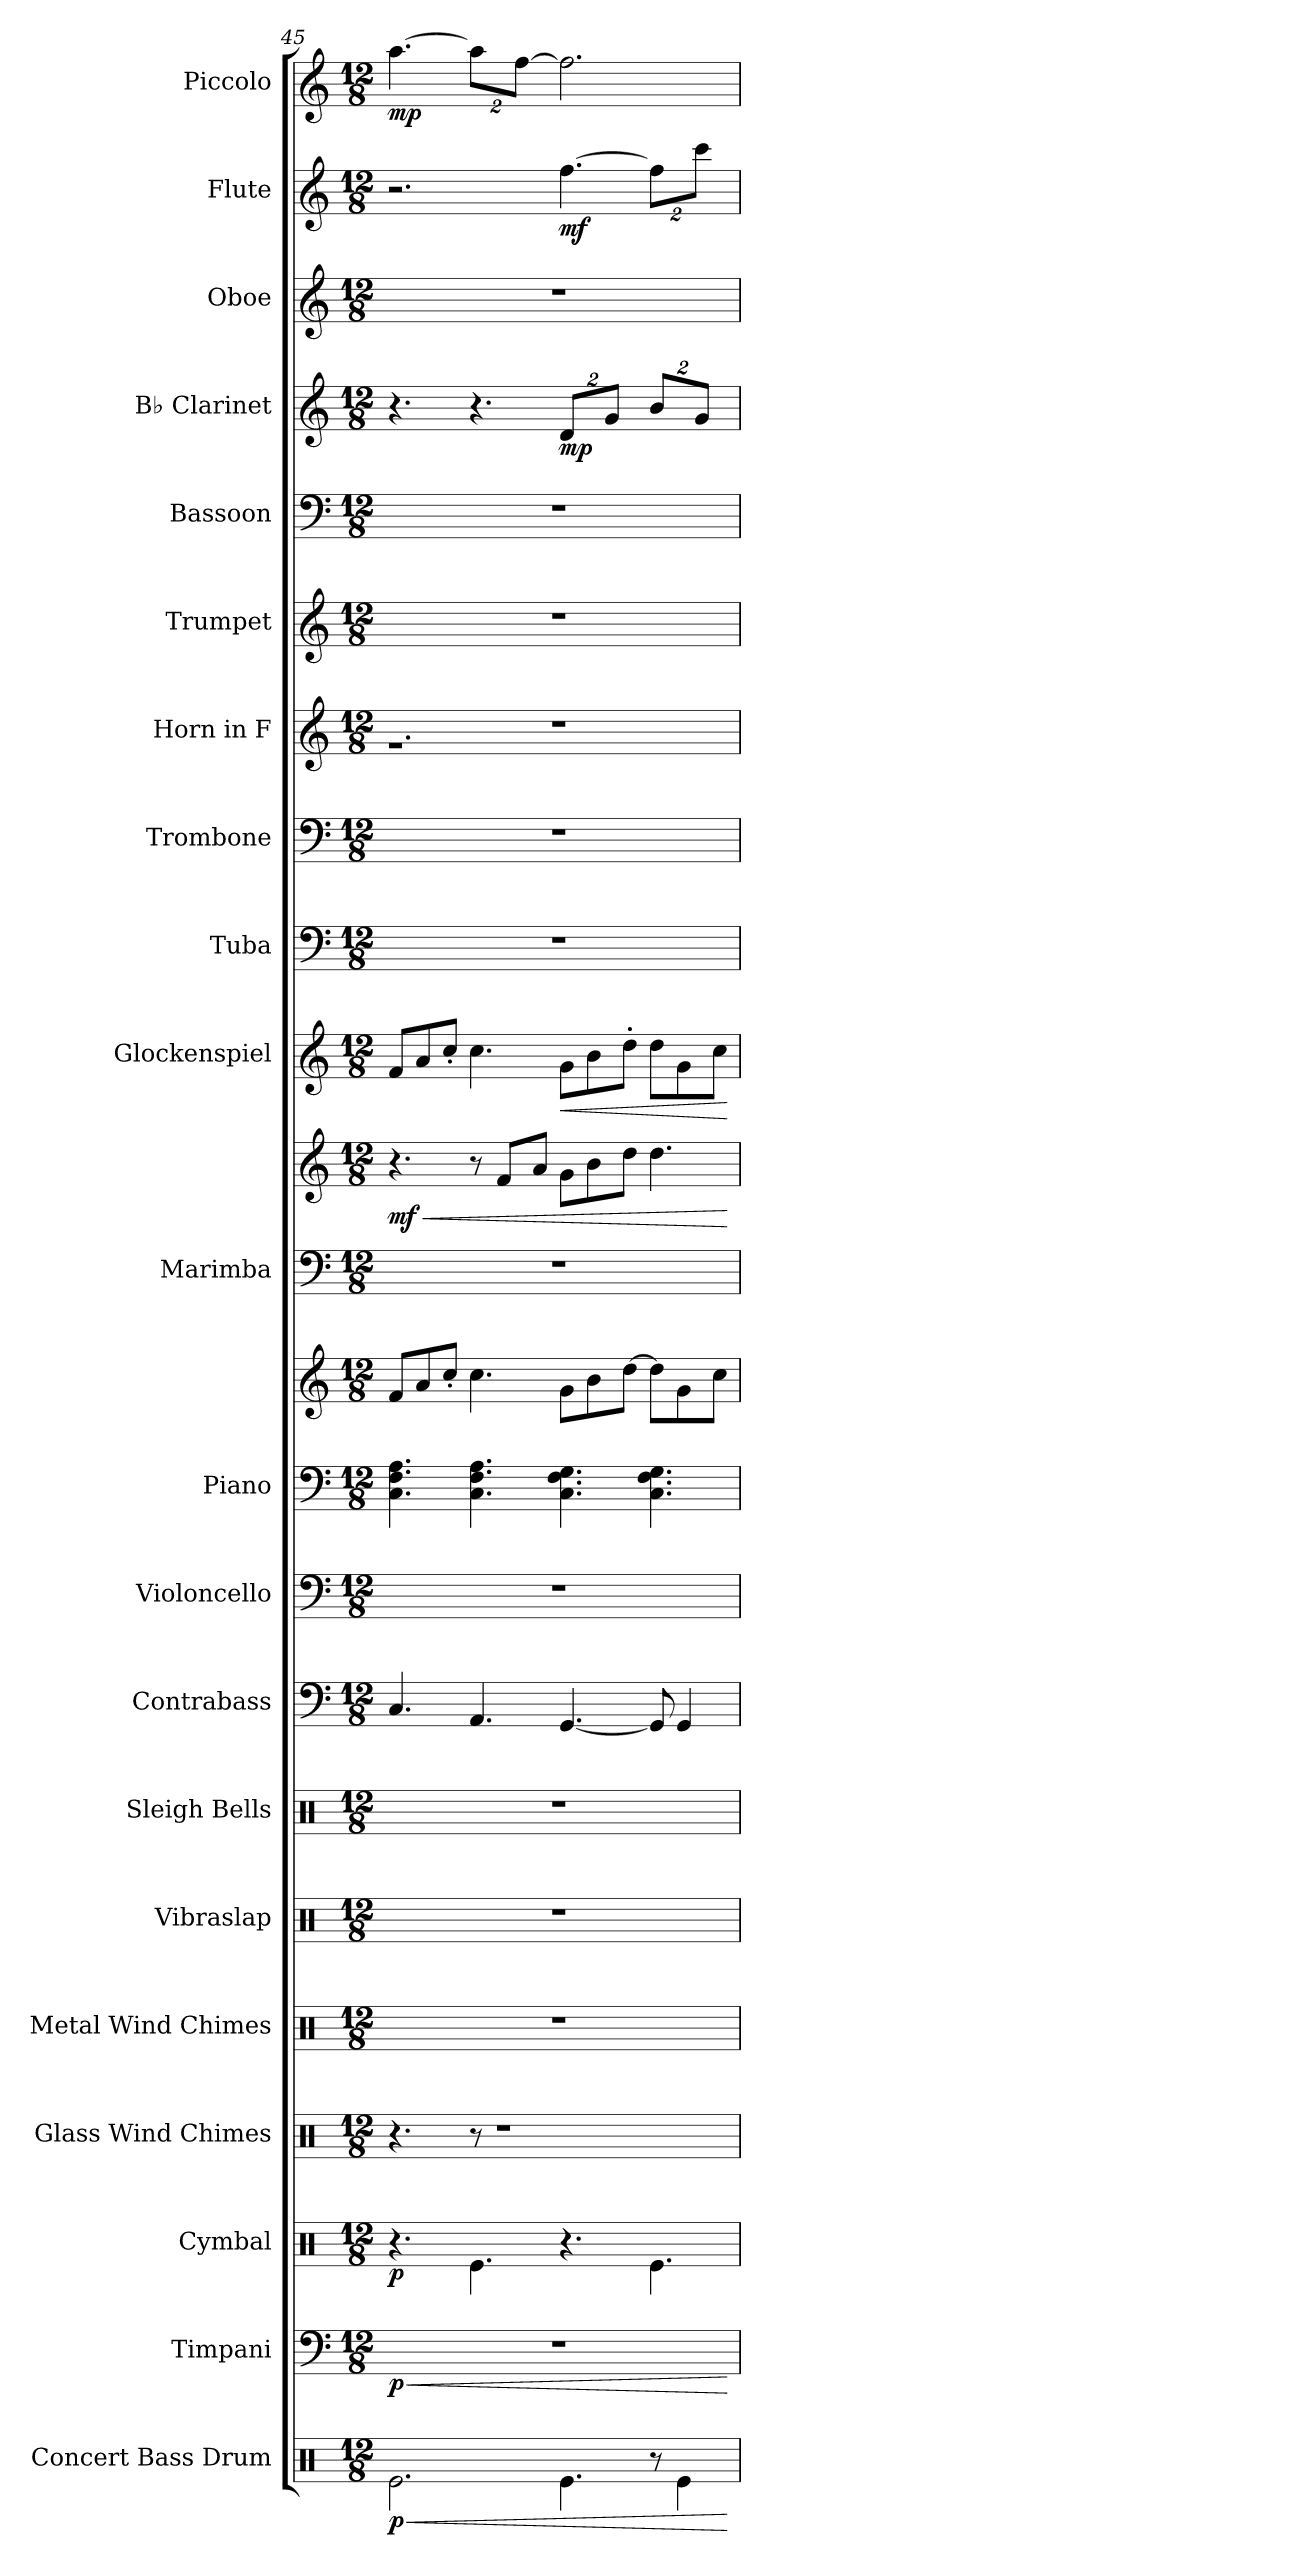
**kern	**dynam	**kern	**dynam	**kern	**dynam	**kern	**kern	**dynam	**kern	**kern	**kern	**kern	**kern	**kern	**kern	**kern	**dynam	**kern	**dynam	**kern	**kern	**kern	**kern	**kern	**kern	**dynam	**kern	**kern	**dynam	**kern	**dynam
*part21	*part21	*part20	*part20	*part19	*part19	*part18	*part17	*part17	*part16	*part15	*part14	*part13	*part12	*part12	*part11	*part11	*part11	*part10	*part10	*part9	*part8	*part7	*part6	*part5	*part4	*part4	*part3	*part2	*part2	*part1	*part1
*staff23	*staff23	*staff22	*staff22	*staff21	*staff21	*staff20	*staff19	*staff19	*staff18	*staff17	*staff16	*staff15	*staff14	*staff13	*staff12	*staff11	*staff11/12	*staff10	*staff10	*staff9	*staff8	*staff7	*staff6	*staff5	*staff4	*staff4	*staff3	*staff2	*staff2	*staff1	*staff1
*I"Concert Bass Drum	*	*I"Timpani	*	*I"Cymbal	*	*I"Glass Wind Chimes	*I"Metal Wind Chimes	*	*I"Vibraslap	*I"Sleigh Bells	*I"Contrabass	*I"Violoncello	*I"Piano	*	*I"Marimba	*	*	*I"Glockenspiel	*	*I"Tuba	*I"Trombone	*I"Horn in F	*I"Trumpet	*I"Bassoon	*I"B♭ Clarinet	*	*I"Oboe	*I"Flute	*	*I"Piccolo	*
*I'Con. BD	*	*I'Timp.	*	*I'Cym.	*	*I'Gl. Wn Ch.	*I'Met. Wn Ch.	*	*I'Vibslp.	*I'Sle. Be.	*I'Cb.	*I'Vc.	*I'Pno.	*	*I'Mrm.	*	*	*I'Glock.	*	*I'Tba.	*I'Tbn.	*	*I'Tpt.	*I'Bsn.	*I'B♭ Cl.	*	*I'Ob.	*I'Fl.	*	*I'Picc.	*
*clefX	*	*clefF4	*	*clefX	*	*clefX	*clefX	*	*clefX	*clefX	*clefF4	*clefF4	*clefF4	*clefG2	*clefF4	*clefG2	*	*clefG2	*	*clefF4	*clefF4	*clefG2	*clefG2	*clefF4	*clefG2	*	*clefG2	*clefG2	*	*clefG2	*
*	*	*	*	*	*	*	*	*	*	*	*ITrd7c12	*	*	*	*	*	*	*ITrd-14c-24	*	*	*	*ITrd4c7	*ITrd1c2	*	*ITrd1c2	*	*	*	*	*ITrd-7c-12	*
*k[]	*	*k[]	*	*k[]	*	*k[]	*k[]	*	*k[]	*k[]	*k[]	*k[]	*k[]	*k[]	*k[]	*k[]	*	*k[]	*	*k[]	*k[]	*k[b-]	*k[b-e-]	*k[]	*k[b-e-]	*	*k[]	*k[]	*	*k[]	*
*M12/8	*	*M12/8	*	*M12/8	*	*M12/8	*M12/8	*	*M12/8	*M12/8	*M12/8	*M12/8	*M12/8	*M12/8	*M12/8	*M12/8	*	*M12/8	*	*M12/8	*M12/8	*M12/8	*M12/8	*M12/8	*M12/8	*	*M12/8	*M12/8	*	*M12/8	*
=45	=45	=45	=45	=45	=45	=45	=45	=45	=45	=45	=45	=45	=45	=45	=45	=45	=45	=45	=45	=45	=45	=45	=45	=45	=45	=45	=45	=45	=45	=45	=45
!	!LO:HP:b	!	!LO:HP:b	!	!	!	!	!	!	!	!	!	!	!	!	!	!LO:HP:b	!	!	!	!	!	!	!	!	!	!	!	!	!	!
*	*	*	*	*	*	*	*	*	*	*	*	*	*	*	*	*	*	*	*	*	*	*^	*	*	*	*	*	*	*	*	*
!	!LO:DY:n=1:b	!	!LO:DY:n=1:b	!	!LO:DY:b	!	!	!LO:DY:b	!	!	!	!	!	!	!	!	!	!	!	!	!	!	!	!	!	!	!	!	!	!	!	!
!	!	!	!	!	!	!	!	!LO:DY:n=1:b	!	!	!	!	!	!	!	!	!LO:DY:n=1:b	!	!	!	!	!	!	!	!	!	!	!	!	!	!	!LO:DY:b
2.Re\	< p	1.r	< p	4.r	p	4.r	1.r	p other-dynamics	1.r	1.r	4.CC/	1.r	4.C\ 4.F\ 4.A\	8f/L	1.r	4.r	< mf	8fff/L	.	1.r	1.r	1.r	1.r	1.r	1.r	4.r	.	1.r	2.r	.	[4.aaa\	mp
.	.	.	.	.	.	.	.	.	.	.	.	.	.	8a/	.	.	.	8aaa/	.	.	.	.	.	.	.	.	.	.	.	.	.	.
.	.	.	.	.	.	.	.	.	.	.	.	.	.	8cc'/J	.	.	.	8cccc'/J	.	.	.	.	.	.	.	.	.	.	.	.	.	.
*	*	*	*	*	*	*	*	*	*	*	*	*	*	*	*	*	*	*	*	*	*	*	*	*	*	*	*	*	*	*	*Xbrackettup	*
.	.	.	.	4.Re\	.	8r	.	.	.	.	4.AAA/	.	4.C\ 4.F\ 4.A\	4.cc\	.	8r	.	4.cccc\	.	.	.	.	.	.	.	4.r	.	.	.	.	16%3aaa\L]	.
.	.	.	.	.	.	1r	.	.	.	.	.	.	.	.	.	8f/L	.	.	.	.	.	.	.	.	.	.	.	.	.	.	.	.
.	.	.	.	.	.	.	.	.	.	.	.	.	.	.	.	.	.	.	.	.	.	.	.	.	.	.	.	.	.	.	[16%3fff\J	.
.	.	.	.	.	.	.	.	.	.	.	.	.	.	.	.	8a/J	.	.	.	.	.	.	.	.	.	.	.	.	.	.	.	.
!	!	!	!	!	!	!	!	!	!	!	!	!	!	!	!	!	!	!	!LO:HP:b	!	!	!	!	!	!	!	!	!	!	!	!	!
*	*	*	*	*	*	*	*	*	*	*	*	*	*	*	*	*	*	*	*	*	*	*	*	*	*	*Xbrackettup	*	*	*	*	*	*
!	!	!	!	!	!	!	!	!	!	!	!	!	!	!	!	!	!	!	!	!	!	!	!	!	!	!	!LO:DY:b	!	!	!LO:DY:b	!	!
4.Re\	.	.	.	4.r	.	.	.	.	.	.	[4.GGG/	.	4.C\ 4.F\ 4.G\	8g\L	.	8g\L	.	8ggg\L	<	.	.	.	.	.	.	16%3c/L	mp	.	[4.ff\	mf	2.fff\]	.
.	.	.	.	.	.	.	.	.	.	.	.	.	.	8b\	.	8b\	.	8bbb\	.	.	.	.	.	.	.	.	.	.	.	.	.	.
.	.	.	.	.	.	.	.	.	.	.	.	.	.	.	.	.	.	.	.	.	.	.	.	.	.	16%3f/J	.	.	.	.	.	.
.	.	.	.	.	.	.	.	.	.	.	.	.	.	[8dd\J	.	8dd\J	.	8dddd'\J	.	.	.	.	.	.	.	.	.	.	.	.	.	.
*	*	*	*	*	*	*	*	*	*	*	*	*	*	*	*	*	*	*	*	*	*	*	*	*	*	*	*	*	*Xbrackettup	*	*	*
8r	.	.	.	4.Re\	.	.	.	.	.	.	8GGG/]	.	4.C\ 4.F\ 4.G\	8dd\L]	.	4.dd\	.	8dddd\L	.	.	.	.	.	.	.	16%3a/L	.	.	16%3ff\L]	.	.	.
4Re\	.	.	.	.	.	.	.	.	.	.	4GGG/	.	.	8g\	.	.	.	8ggg\	.	.	.	.	.	.	.	.	.	.	.	.	.	.
.	.	.	.	.	.	.	.	.	.	.	.	.	.	.	.	.	.	.	.	.	.	.	.	.	.	16%3f/J	.	.	16%3ccc\J	.	.	.
.	.	.	.	.	.	.	.	.	.	.	.	.	.	8cc\J	.	.	.	8cccc\J	.	.	.	.	.	.	.	.	.	.	.	.	.	.
*	*	*	*	*	*	*	*	*	*	*	*	*	*	*	*	*	*	*	*	*	*	*v	*v	*	*	*	*	*	*	*	*	*
.	[	.	[	.	.	.	.	.	.	.	.	.	.	.	.	.	[	.	[	.	.	.	.	.	.	.	.	.	.	.	.
=	=	=	=	=	=	=	=	=	=	=	=	=	=	=	=	=	=	=	=	=	=	=	=	=	=	=	=	=	=	=	=
*-	*-	*-	*-	*-	*-	*-	*-	*-	*-	*-	*-	*-	*-	*-	*-	*-	*-	*-	*-	*-	*-	*-	*-	*-	*-	*-	*-	*-	*-	*-	*-
